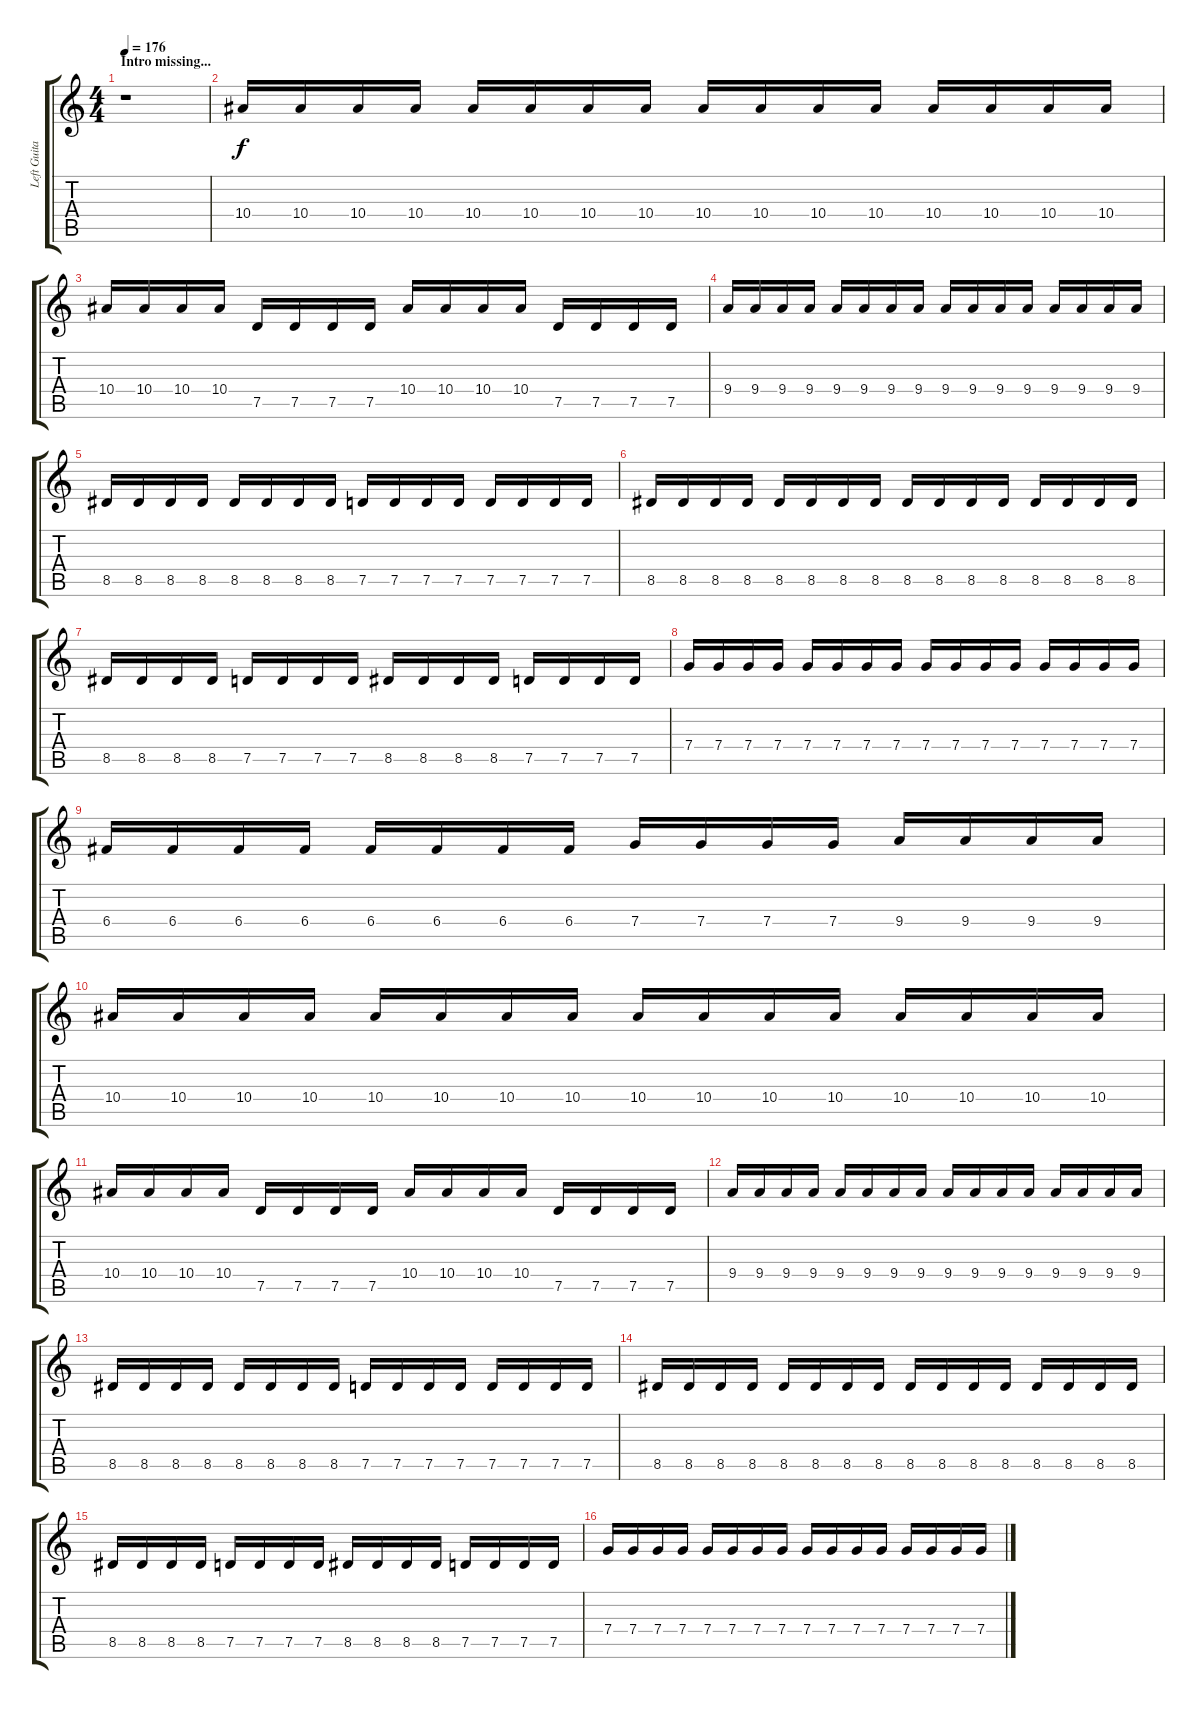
\track ("Left Guitar" "Left Guita") {instrument distortionguitar}
\staff {score tabs}
\tuning (D4 A3 F3 C3 G2 D2) {hide}
\ts (4 4)
\section ("" "Intro missing...")
\tempo 176
\clef g2
\ks c
r.1{dy f instrument distortionguitar} |
10.4.16 10.4.16 10.4.16 10.4.16 10.4.16 10.4.16 10.4.16 10.4.16 10.4.16 10.4.16 10.4.16 10.4.16 10.4.16 10.4.16 10.4.16 10.4.16 |
10.4.16 10.4.16 10.4.16 10.4.16 7.5.16 7.5.16 7.5.16 7.5.16 10.4.16 10.4.16 10.4.16 10.4.16 7.5.16 7.5.16 7.5.16 7.5.16 |
9.4.16 9.4.16 9.4.16 9.4.16 9.4.16 9.4.16 9.4.16 9.4.16 9.4.16 9.4.16 9.4.16 9.4.16 9.4.16 9.4.16 9.4.16 9.4.16 |
8.5.16 8.5.16 8.5.16 8.5.16 8.5.16 8.5.16 8.5.16 8.5.16 7.5.16 7.5.16 7.5.16 7.5.16 7.5.16 7.5.16 7.5.16 7.5.16 |
8.5.16 8.5.16 8.5.16 8.5.16 8.5.16 8.5.16 8.5.16 8.5.16 8.5.16 8.5.16 8.5.16 8.5.16 8.5.16 8.5.16 8.5.16 8.5.16 |
8.5.16 8.5.16 8.5.16 8.5.16 7.5.16 7.5.16 7.5.16 7.5.16 8.5.16 8.5.16 8.5.16 8.5.16 7.5.16 7.5.16 7.5.16 7.5.16 |
7.4.16 7.4.16 7.4.16 7.4.16 7.4.16 7.4.16 7.4.16 7.4.16 7.4.16 7.4.16 7.4.16 7.4.16 7.4.16 7.4.16 7.4.16 7.4.16 |
6.4.16 6.4.16 6.4.16 6.4.16 6.4.16 6.4.16 6.4.16 6.4.16 7.4.16 7.4.16 7.4.16 7.4.16 9.4.16 9.4.16 9.4.16 9.4.16 |
10.4.16 10.4.16 10.4.16 10.4.16 10.4.16 10.4.16 10.4.16 10.4.16 10.4.16 10.4.16 10.4.16 10.4.16 10.4.16 10.4.16 10.4.16 10.4.16 |
10.4.16 10.4.16 10.4.16 10.4.16 7.5.16 7.5.16 7.5.16 7.5.16 10.4.16 10.4.16 10.4.16 10.4.16 7.5.16 7.5.16 7.5.16 7.5.16 |
9.4.16 9.4.16 9.4.16 9.4.16 9.4.16 9.4.16 9.4.16 9.4.16 9.4.16 9.4.16 9.4.16 9.4.16 9.4.16 9.4.16 9.4.16 9.4.16 |
8.5.16 8.5.16 8.5.16 8.5.16 8.5.16 8.5.16 8.5.16 8.5.16 7.5.16 7.5.16 7.5.16 7.5.16 7.5.16 7.5.16 7.5.16 7.5.16 |
8.5.16 8.5.16 8.5.16 8.5.16 8.5.16 8.5.16 8.5.16 8.5.16 8.5.16 8.5.16 8.5.16 8.5.16 8.5.16 8.5.16 8.5.16 8.5.16 |
8.5.16 8.5.16 8.5.16 8.5.16 7.5.16 7.5.16 7.5.16 7.5.16 8.5.16 8.5.16 8.5.16 8.5.16 7.5.16 7.5.16 7.5.16 7.5.16 |
7.4.16 7.4.16 7.4.16 7.4.16 7.4.16 7.4.16 7.4.16 7.4.16 7.4.16 7.4.16 7.4.16 7.4.16 7.4.16 7.4.16 7.4.16 7.4.16
